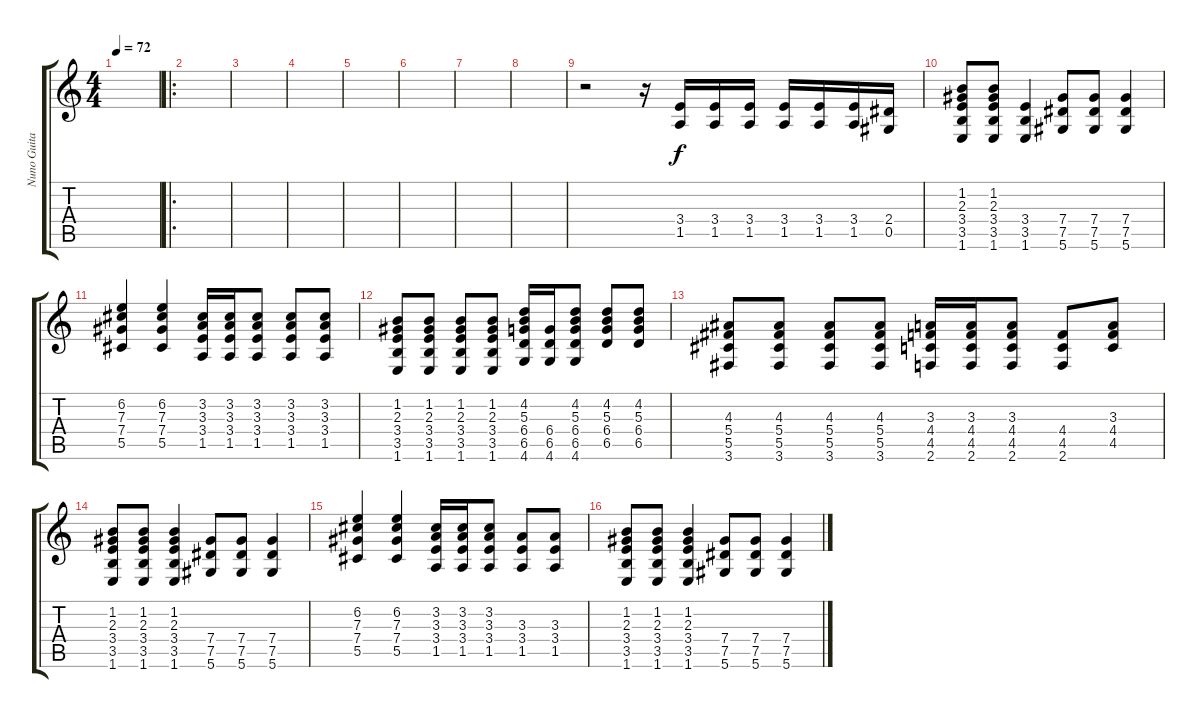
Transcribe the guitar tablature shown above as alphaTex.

\track ("Nuno Guitar Rythm" "Nuno Guita") {instrument overdrivenguitar}
\staff {score tabs}
\tuning (Eb4 Bb3 Gb3 Db3 Ab2 Eb2) {hide}
\ts (4 4)
\tempo 72
\clef g2
\ks c
|
\ro
|
|
|
|
|
|
|
r.2 r.16 (3.4 1.5).16 (3.4 1.5).16 (3.4 1.5).16 (3.4 1.5).16 (3.4 1.5).16 (3.4 1.5).16 (2.4 0.5).16 |
(1.2 2.3 3.4 3.5 1.6).8 (1.2 2.3 3.4 3.5 1.6).8 (3.4 3.5 1.6).4 (7.4 7.5 5.6).8 (7.4 7.5 5.6).8 (7.4 7.5 5.6).4 |
(6.2 7.3 7.4 5.5).4 (6.2 7.3 7.4 5.5).4 (3.2 3.3 3.4 1.5).16 (3.2 3.3 3.4 1.5).16 (3.2 3.3 3.4 1.5).8 (3.2 3.3 3.4 1.5).8 (3.2 3.3 3.4 1.5).8 |
(1.2 2.3 3.4 3.5 1.6).8 (1.2 2.3 3.4 3.5 1.6).8 (1.2 2.3 3.4 3.5 1.6).8 (1.2 2.3 3.4 3.5 1.6).8 (4.2 5.3 6.4 6.5 4.6).16 (6.4 6.5 4.6).16 (4.2 5.3 6.4 6.5 4.6).8 (4.2 5.3 6.4 6.5).8 (4.2 5.3 6.4 6.5).8 |
(4.3 5.4 5.5 3.6).8 (4.3 5.4 5.5 3.6).8 (4.3 5.4 5.5 3.6).8 (4.3 5.4 5.5 3.6).8 (3.3 4.4 4.5 2.6).16 (3.3 4.4 4.5 2.6).16 (3.3 4.4 4.5 2.6).8 (4.4 4.5 2.6).8 (3.3 4.4 4.5).8 |
(1.2 2.3 3.4 3.5 1.6).8 (1.2 2.3 3.4 3.5 1.6).8 (1.2 2.3 3.4 3.5 1.6).4 (7.4 7.5 5.6).8 (7.4 7.5 5.6).8 (7.4 7.5 5.6).4 |
(6.2 7.3 7.4 5.5).4 (6.2 7.3 7.4 5.5).4 (3.2 3.3 3.4 1.5).16 (3.2 3.3 3.4 1.5).16 (3.2 3.3 3.4 1.5).8 (3.3 3.4 1.5).8 (3.3 3.4 1.5).8 |
(1.2 2.3 3.4 3.5 1.6).8 (1.2 2.3 3.4 3.5 1.6).8 (1.2 2.3 3.4 3.5 1.6).4 (7.4 7.5 5.6).8 (7.4 7.5 5.6).8 (7.4 7.5 5.6).4
